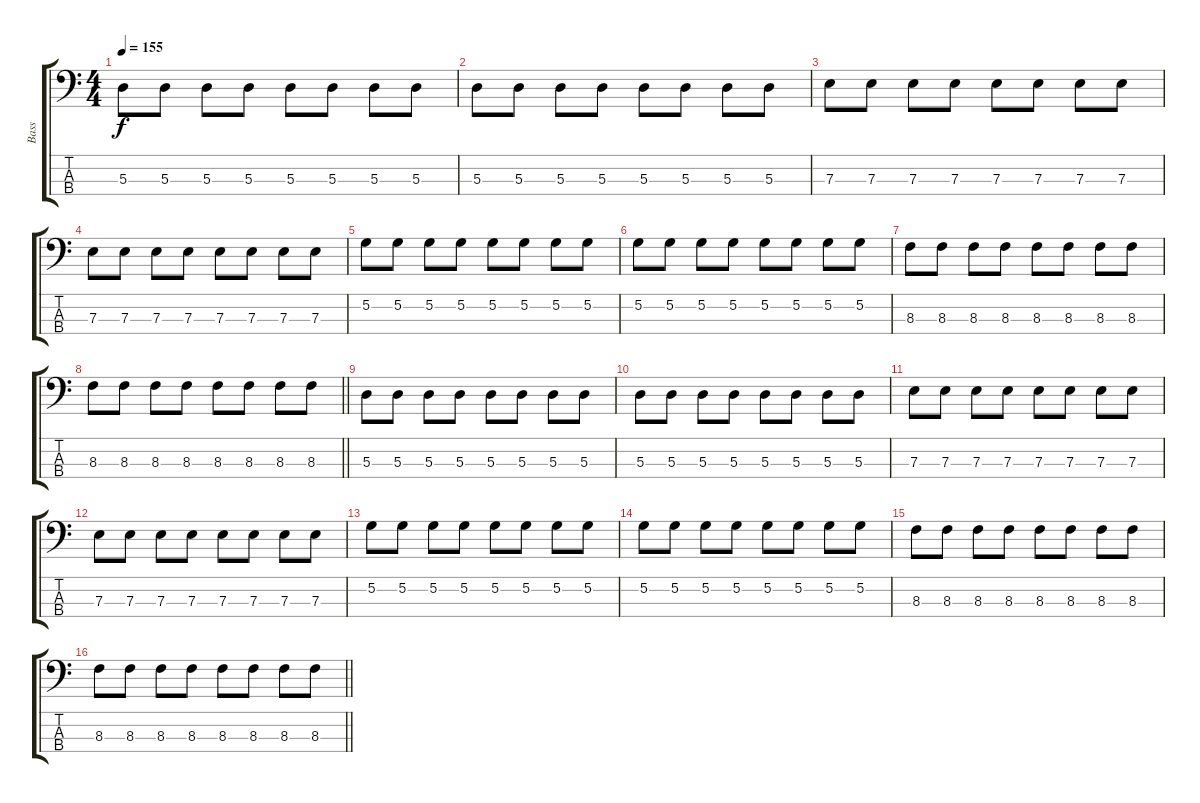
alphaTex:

\track ("Bass" "Bass") {instrument electricbassfinger}
\staff {score tabs}
\tuning (G2 D2 A1 E1) {hide}
\ts (4 4)
\tempo 155
\clef f4
\ks c
5.3.8{dy f} 5.3.8 5.3.8 5.3.8 5.3.8 5.3.8 5.3.8 5.3.8 |
5.3.8 5.3.8 5.3.8 5.3.8 5.3.8 5.3.8 5.3.8 5.3.8 |
7.3.8 7.3.8 7.3.8 7.3.8 7.3.8 7.3.8 7.3.8 7.3.8 |
7.3.8 7.3.8 7.3.8 7.3.8 7.3.8 7.3.8 7.3.8 7.3.8 |
5.2.8 5.2.8 5.2.8 5.2.8 5.2.8 5.2.8 5.2.8 5.2.8 |
5.2.8 5.2.8 5.2.8 5.2.8 5.2.8 5.2.8 5.2.8 5.2.8 |
8.3.8 8.3.8 8.3.8 8.3.8 8.3.8 8.3.8 8.3.8 8.3.8 |
\barLineRight lightlight
8.3.8 8.3.8 8.3.8 8.3.8 8.3.8 8.3.8 8.3.8 8.3.8 |
5.3.8 5.3.8 5.3.8 5.3.8 5.3.8 5.3.8 5.3.8 5.3.8 |
5.3.8 5.3.8 5.3.8 5.3.8 5.3.8 5.3.8 5.3.8 5.3.8 |
7.3.8 7.3.8 7.3.8 7.3.8 7.3.8 7.3.8 7.3.8 7.3.8 |
7.3.8 7.3.8 7.3.8 7.3.8 7.3.8 7.3.8 7.3.8 7.3.8 |
5.2.8 5.2.8 5.2.8 5.2.8 5.2.8 5.2.8 5.2.8 5.2.8 |
5.2.8 5.2.8 5.2.8 5.2.8 5.2.8 5.2.8 5.2.8 5.2.8 |
8.3.8 8.3.8 8.3.8 8.3.8 8.3.8 8.3.8 8.3.8 8.3.8 |
\barLineRight lightlight
8.3.8 8.3.8 8.3.8 8.3.8 8.3.8 8.3.8 8.3.8 8.3.8
